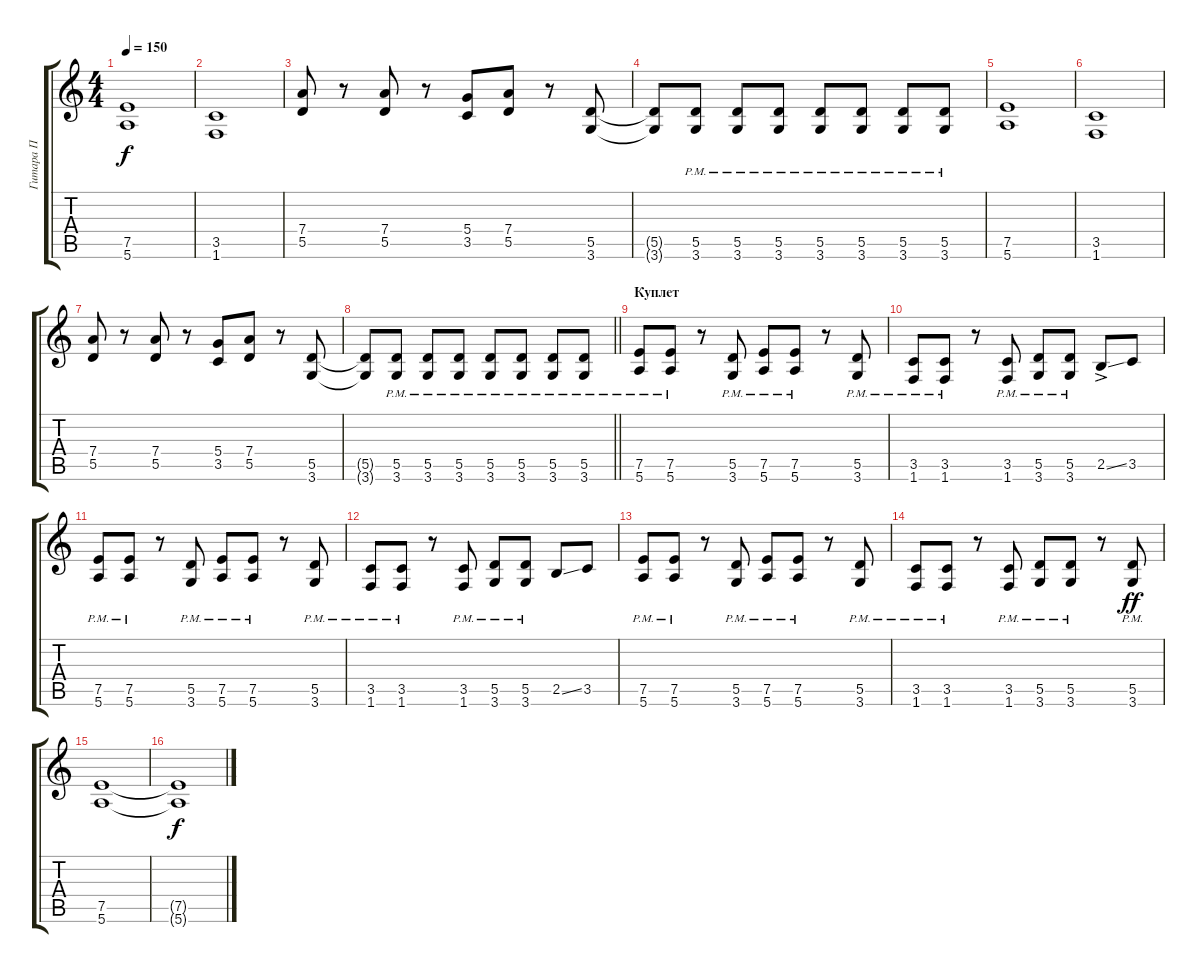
\track ("Гитара П" "Гитара П") {instrument distortionguitar}
\staff {score tabs}
\tuning (E4 B3 G3 D3 A2 E2) {hide}
\ts (4 4)
\tempo 150
\clef g2
\ks c
(7.5 5.6).1{dy f} |
(3.5 1.6).1 |
(7.4 5.5).8 r.8 (7.4 5.5).8 r.8 (5.4 3.5).8 (7.4 5.5).8 r.8 (5.5 3.6).8 |
(5.5{t} 3.6{t}).8 (5.5{pm} 3.6{pm}).8 (5.5{pm} 3.6{pm}).8 (5.5{pm} 3.6{pm}).8 (5.5{pm} 3.6{pm}).8 (5.5{pm} 3.6{pm}).8 (5.5{pm} 3.6{pm}).8 (5.5{pm} 3.6{pm}).8 |
(7.5 5.6).1 |
(3.5 1.6).1 |
(7.4 5.5).8 r.8 (7.4 5.5).8 r.8 (5.4 3.5).8 (7.4 5.5).8 r.8 (5.5 3.6).8 |
\barLineRight lightlight
(5.5{t} 3.6{t}).8 (5.5{pm} 3.6{pm}).8 (5.5{pm} 3.6{pm}).8 (5.5{pm} 3.6{pm}).8 (5.5{pm} 3.6{pm}).8 (5.5{pm} 3.6{pm}).8 (5.5{pm} 3.6{pm}).8 (5.5{pm} 3.6{pm}).8 |
\section ("" "Куплет")
(7.5{pm} 5.6{pm}).8 (7.5{pm} 5.6{pm}).8 r.8 (5.5{pm} 3.6{pm}).8 (7.5{pm} 5.6{pm}).8 (7.5{pm} 5.6{pm}).8 r.8 (5.5{pm} 3.6{pm}).8 |
(3.5{pm} 1.6{pm}).8 (3.5{pm} 1.6{pm}).8 r.8 (3.5{pm} 1.6{pm}).8 (5.5{pm} 3.6{pm}).8 (5.5{pm} 3.6{pm}).8 2.5{ss ac}.8 3.5.8 |
(7.5{pm} 5.6{pm}).8 (7.5{pm} 5.6{pm}).8 r.8 (5.5{pm} 3.6{pm}).8 (7.5{pm} 5.6{pm}).8 (7.5{pm} 5.6{pm}).8 r.8 (5.5{pm} 3.6{pm}).8 |
(3.5{pm} 1.6{pm}).8 (3.5{pm} 1.6{pm}).8 r.8 (3.5{pm} 1.6{pm}).8 (5.5{pm} 3.6{pm}).8 (5.5{pm} 3.6{pm}).8 2.5{ss}.8 3.5.8 |
(7.5{pm} 5.6{pm}).8 (7.5{pm} 5.6{pm}).8 r.8 (5.5{pm} 3.6{pm}).8 (7.5{pm} 5.6{pm}).8 (7.5{pm} 5.6{pm}).8 r.8 (5.5{pm} 3.6{pm}).8 |
(3.5{pm} 1.6{pm}).8 (3.5{pm} 1.6{pm}).8 r.8 (3.5{pm} 1.6{pm}).8 (5.5{pm} 3.6{pm}).8 (5.5{pm} 3.6{pm}).8 r.8 (5.5{pm} 3.6{pm}).8{dy ff} |
(7.5 5.6).1 |
(7.5{t} 5.6{t}).1{dy f}
